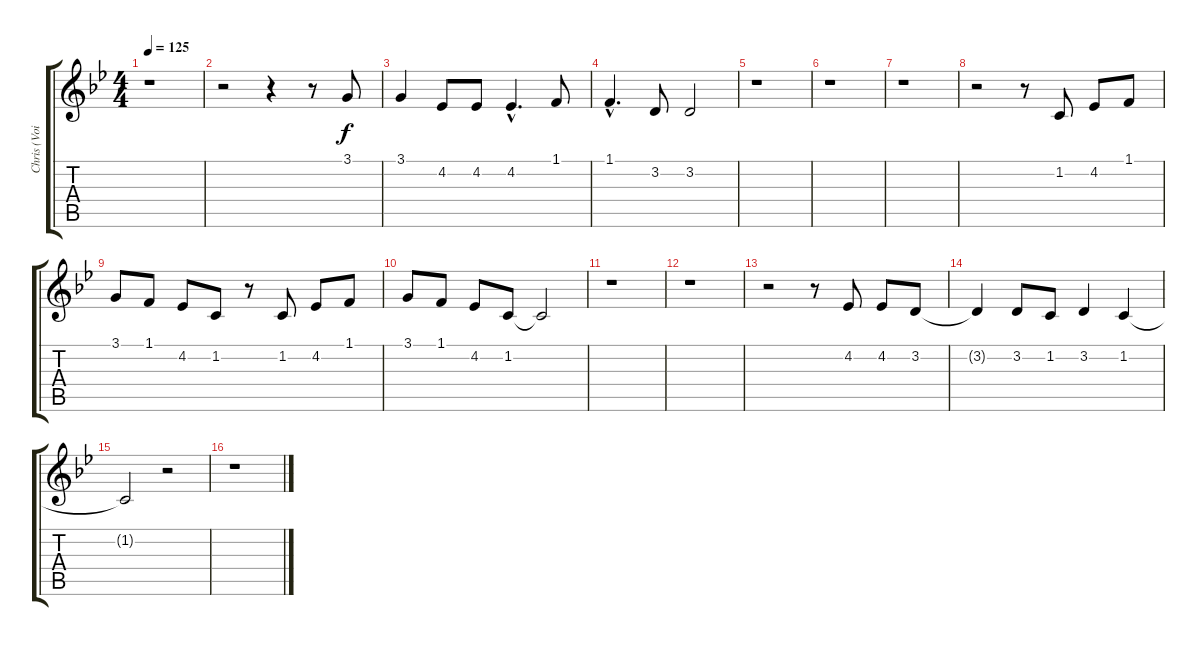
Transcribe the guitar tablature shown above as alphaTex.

\track ("Chris (Voice)" "Chris (Voi") {instrument synthbrass2}
\staff {score tabs}
\tuning (E4 B3 G3 D3 A2 E2) {hide}
\ts (4 4)
\tempo 125
\clef g2
\ks bb
r.1{dy f} |
r.2 r.4 r.8 3.1.8 |
3.1.4 4.2.8 4.2.8 4.2{hac}.4{d} 1.1.8 |
1.1{hac}.4{d} 3.2.8 3.2.2 |
r.1 |
r.1 |
r.1 |
r.2 r.8 1.2.8 4.2.8 1.1.8 |
3.1.8 1.1.8 4.2.8 1.2.8 r.8 1.2.8 4.2.8 1.1.8 |
3.1.8 1.1.8 4.2.8 1.2.8 1.2{t}.2 |
r.1 |
r.1 |
r.2 r.8 4.2.8 4.2.8 3.2.8 |
3.2{t}.4 3.2.8 1.2.8 3.2.4 1.2.4 |
1.2{t}.2 r.2 |
r.1
